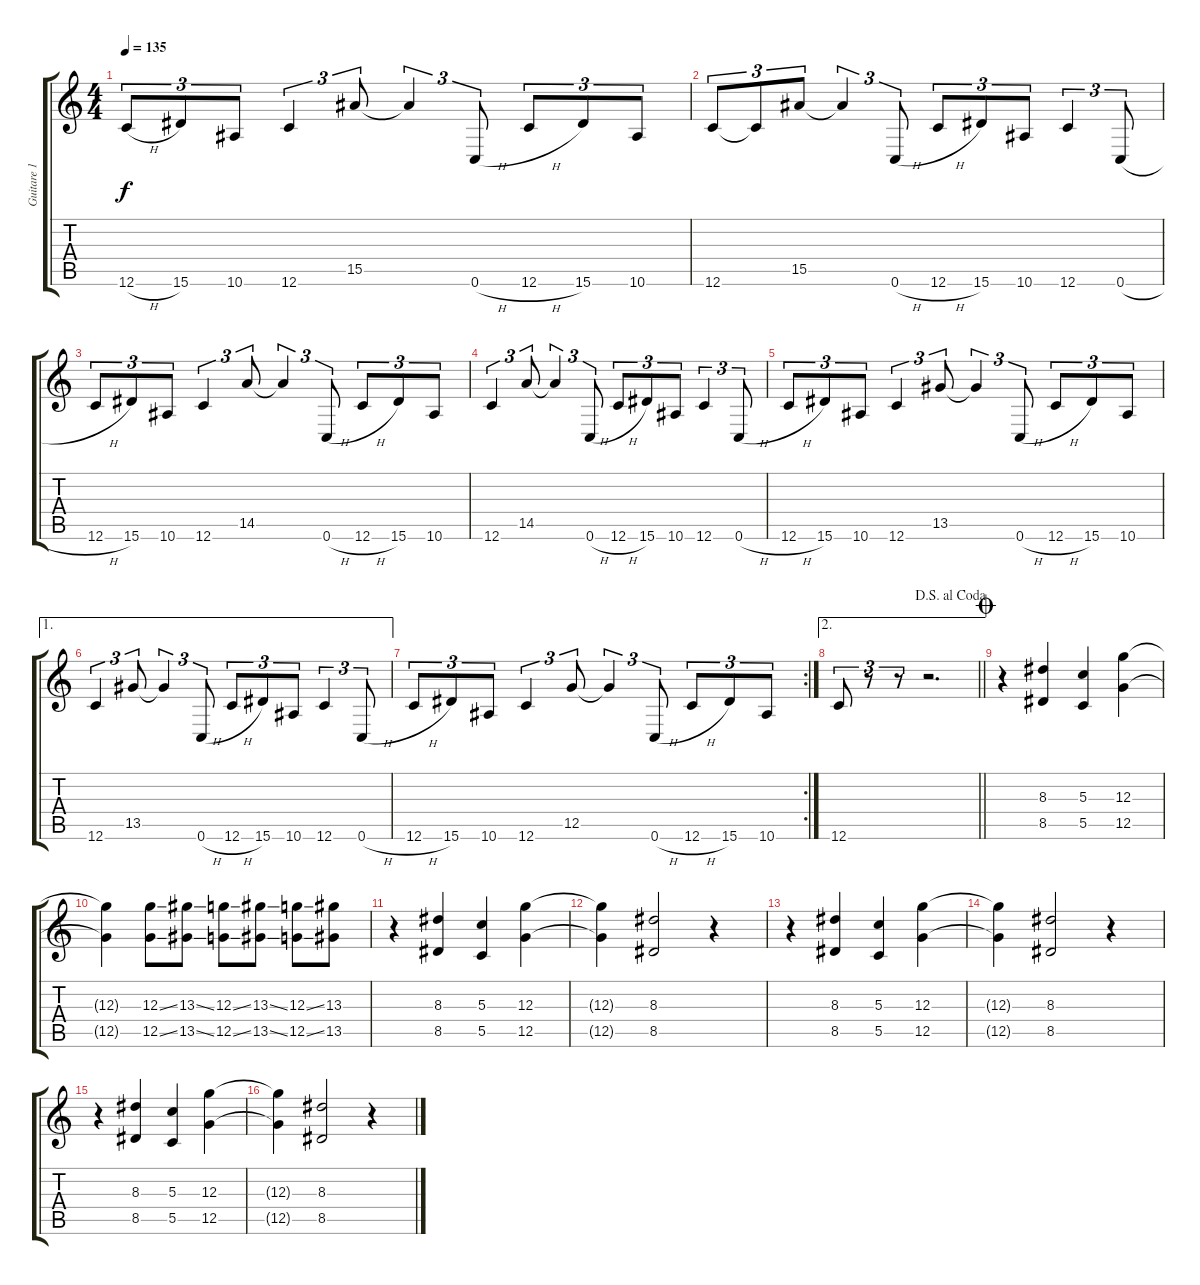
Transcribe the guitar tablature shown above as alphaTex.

\track ("Guitare 1" "Guitare 1") {instrument distortionguitar}
\staff {score tabs}
\tuning (E4 C4 G3 C3 G2 C2) {hide}
\ts (4 4)
\tempo 135
\clef g2
\ks c
12.6{h}.8{tu (3 2) dy f} 15.6.8{tu (3 2)} 10.6.8{tu (3 2)} 12.6.4{tu (3 2)} 15.5.8{tu (3 2)} 15.5{t}.4{tu (3 2)} 0.6{h}.8{tu (3 2)} 12.6{h}.8{tu (3 2)} 15.6.8{tu (3 2)} 10.6.8{tu (3 2)} |
12.6.8{tu (3 2)} 12.6{t}.8{tu (3 2)} 15.5.8{tu (3 2)} 15.5{t}.4{tu (3 2)} 0.6{h}.8{tu (3 2)} 12.6{h}.8{tu (3 2)} 15.6.8{tu (3 2)} 10.6.8{tu (3 2)} 12.6.4{tu (3 2)} 0.6{h}.8{tu (3 2)} |
12.6{h}.8{tu (3 2)} 15.6.8{tu (3 2)} 10.6.8{tu (3 2)} 12.6.4{tu (3 2)} 14.5.8{tu (3 2)} 14.5{t}.4{tu (3 2)} 0.6{h}.8{tu (3 2)} 12.6{h}.8{tu (3 2)} 15.6.8{tu (3 2)} 10.6.8{tu (3 2)} |
12.6.4{tu (3 2)} 14.5.8{tu (3 2)} 14.5{t}.4{tu (3 2)} 0.6{h}.8{tu (3 2)} 12.6{h}.8{tu (3 2)} 15.6.8{tu (3 2)} 10.6.8{tu (3 2)} 12.6.4{tu (3 2)} 0.6{h}.8{tu (3 2)} |
12.6{h}.8{tu (3 2)} 15.6.8{tu (3 2)} 10.6.8{tu (3 2)} 12.6.4{tu (3 2)} 13.5.8{tu (3 2)} 13.5{t}.4{tu (3 2)} 0.6{h}.8{tu (3 2)} 12.6{h}.8{tu (3 2)} 15.6.8{tu (3 2)} 10.6.8{tu (3 2)} |
\ae 1
12.6.4{tu (3 2)} 13.5.8{tu (3 2)} 13.5{t}.4{tu (3 2)} 0.6{h}.8{tu (3 2)} 12.6{h}.8{tu (3 2)} 15.6.8{tu (3 2)} 10.6.8{tu (3 2)} 12.6.4{tu (3 2)} 0.6{h}.8{tu (3 2)} |
\rc 2
12.6{h}.8{tu (3 2)} 15.6.8{tu (3 2)} 10.6.8{tu (3 2)} 12.6.4{tu (3 2)} 12.5.8{tu (3 2)} 12.5{t}.4{tu (3 2)} 0.6{h}.8{tu (3 2)} 12.6{h}.8{tu (3 2)} 15.6.8{tu (3 2)} 10.6.8{tu (3 2)} |
\ae 2
\jump dalsegnoalcoda
\barLineRight lightlight
12.6.8{tu (3 2)} r.8{tu (3 2)} r.8{tu (3 2)} r.2{d} |
\jump coda
r.4 (8.3 8.5).4 (5.3 5.5).4 (12.3 12.5).4 |
(12.3{t} 12.5{t}).4 (12.3{ss} 12.5{ss}).8 (13.3{ss} 13.5{ss}).8 (12.3{ss} 12.5{ss}).8 (13.3{ss} 13.5{ss}).8 (12.3{ss} 12.5{ss}).8 (13.3 13.5).8 |
r.4 (8.3 8.5).4 (5.3 5.5).4 (12.3 12.5).4 |
(12.3{t} 12.5{t}).4 (8.3 8.5).2 r.4 |
r.4 (8.3 8.5).4 (5.3 5.5).4 (12.3 12.5).4 |
(12.3{t} 12.5{t}).4 (8.3 8.5).2 r.4 |
r.4 (8.3 8.5).4 (5.3 5.5).4 (12.3 12.5).4 |
(12.3{t} 12.5{t}).4 (8.3 8.5).2 r.4
